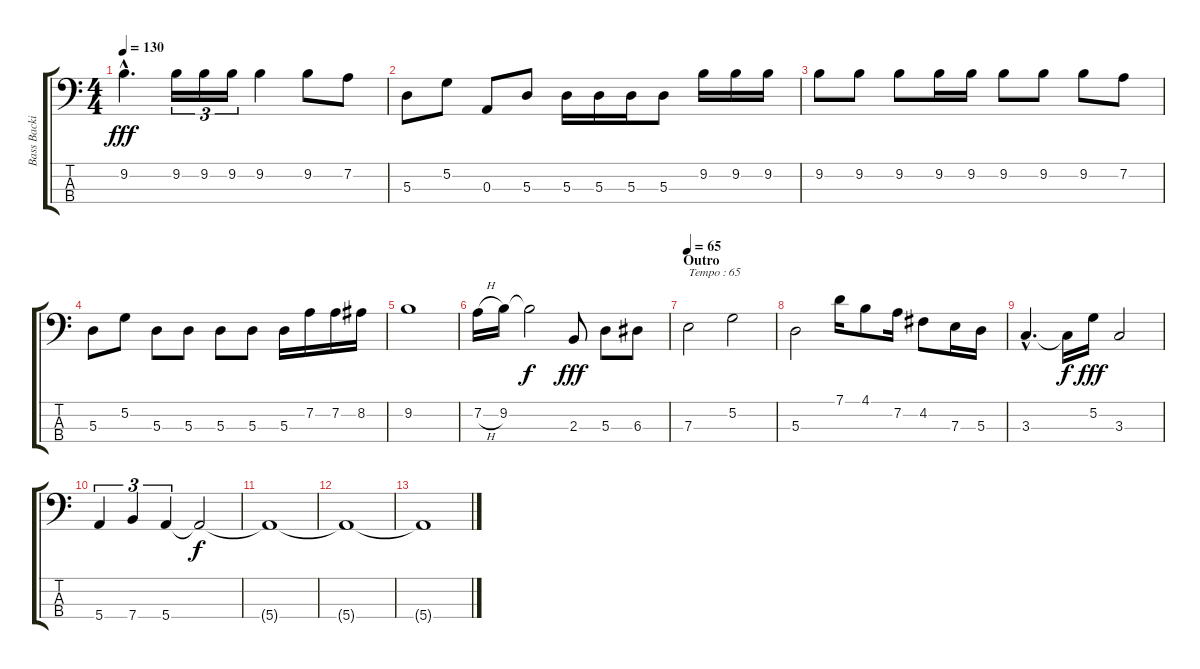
\track ("Bass Backing (to make it louder) " "Bass Backi") {instrument acousticguitarnylon}
\staff {score tabs}
\tuning (G2 D2 A1 E1) {hide}
\ts (4 4)
\tempo 130
\clef f4
\ks c
9.2{hac}.4{d dy fff} 9.2.16{tu (3 2)} 9.2.16{tu (3 2)} 9.2.16{tu (3 2)} 9.2.4 9.2.8 7.2.8 |
5.3.8 5.2.8 0.3.8 5.3.8 5.3.16 5.3.16 5.3.16 5.3.8 9.2.16 9.2.16 9.2.16 |
9.2.8 9.2.8 9.2.8 9.2.16 9.2.16 9.2.8 9.2.8 9.2.8 7.2.8 |
5.3.8 5.2.8 5.3.8 5.3.8 5.3.8 5.3.8 5.3.16 7.2.16 7.2.16 8.2.16 |
9.2.1 |
7.2{h}.16 9.2.16 9.2{t}.2{dy f} 2.3.8{dy fff} 5.3.8 6.3.8 |
\section ("" "Outro")
\tempo 65
7.3.2{txt "Tempo : 65"} 5.2.2 |
5.3.2 7.1.16 4.1.8 7.2.16 4.2.8 7.3.16 5.3.16 |
3.3{hac}.4{d} 3.3{t}.16{dy f} 5.2.16{dy fff} 3.3.2 |
5.4.4{tu (3 2)} 7.4.4{tu (3 2)} 5.4.4{tu (3 2)} 5.4{t}.2{dy f} |
5.4{t}.1 |
5.4{t}.1{volume 0} |
5.4{t}.1
